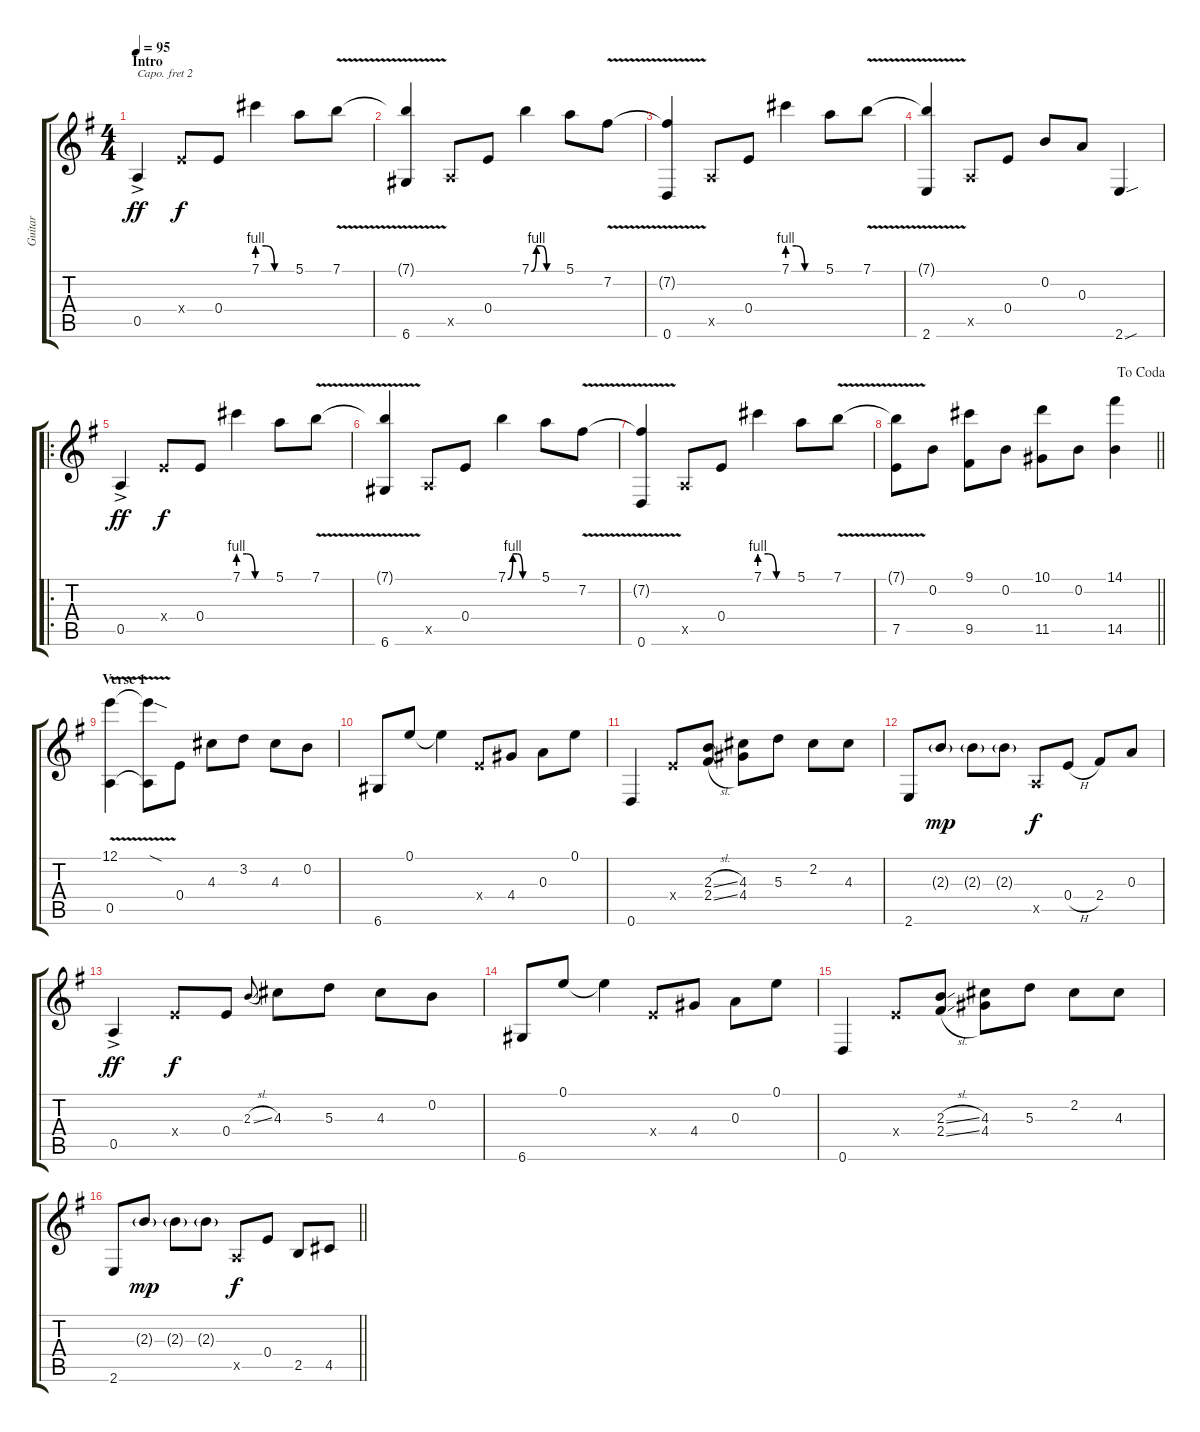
\track ("Guitar" "Guitar") {instrument acousticguitarsteel}
\staff {score tabs}
\capo 2
\tuning (D4 A3 G3 D3 G2 C2) {hide}
\ts (4 4)
\section ("" "Intro")
\tempo 95
\clef g2
\ks g
0.5{ac}.4{dy ff instrument acousticguitarsteel} 0.4{x}.8{dy f} 0.4.8 7.1{be (custom 0 4 15 4 30 0 60 0)}.4 5.1.8 7.1{v}.8 |
(7.1{t} 6.6).4 0.5{x}.8 0.4.8 7.1{be (custom 0 0 10 4 20 4 30 0 60 0)}.4 5.1.8 7.2{v}.8 |
(7.2{t} 0.6).4 0.5{x}.8 0.4.8 7.1{be (custom 0 4 15 4 30 0 60 0)}.4 5.1.8 7.1{v}.8 |
(7.1{t} 2.6).4 0.5{x}.8 0.4.8 0.2.8 0.3.8 2.6{sou}.4 |
\ro
0.5{ac}.4{dy ff} 0.4{x}.8{dy f} 0.4.8 7.1{be (custom 0 4 15 4 30 0 60 0)}.4 5.1.8 7.1{v}.8 |
(7.1{t} 6.6).4 0.5{x}.8 0.4.8 7.1{be (custom 0 0 10 4 20 4 30 0 60 0)}.4 5.1.8 7.2{v}.8 |
(7.2{t} 0.6).4 0.5{x}.8 0.4.8 7.1{be (custom 0 4 15 4 30 0 60 0)}.4 5.1.8 7.1{v}.8 |
\jump dacoda
\barLineRight lightlight
(7.1{t} 7.5).8 0.2.8 (9.1 9.5).8 0.2.8 (10.1 11.5).8 0.2.8 (14.1 14.5).4 |
\section ("" "Verse 1")
(12.1{v} 0.5).4 (12.1{sod t} 0.5{t}).8 0.4.8 4.3.8 3.2.8 4.3.8 0.2.8 |
6.6.8 0.1.8 0.1{t}.4 0.4{x}.8 4.4.8 0.3.8 0.1.8 |
0.6.4 0.4{x}.8 (2.3{sl} 2.4{sl}).8 (4.3 4.4).8 5.3.8 2.2.8 4.3.8 |
2.6.8 2.3{g}.8{dy mp} 2.3{g}.8 2.3{g}.8 0.5{x}.8{dy f} 0.4{h}.8 2.4.8 0.3.8 |
0.5{ac}.4{dy ff} 0.4{x}.8{dy f} 0.4.8 2.3{sl}.8{gr onbeat} 4.3.8 5.3.8 4.3.8 0.2.8 |
6.6.8 0.1.8 0.1{t}.4 0.4{x}.8 4.4.8 0.3.8 0.1.8 |
0.6.4 0.4{x}.8 (2.3{sl} 2.4{sl}).8 (4.3 4.4).8 5.3.8 2.2.8 4.3.8 |
\barLineRight lightlight
2.6.8 2.3{g}.8{dy mp} 2.3{g}.8 2.3{g}.8 0.5{x}.8{dy f} 0.4.8 2.5.8 4.5.8
